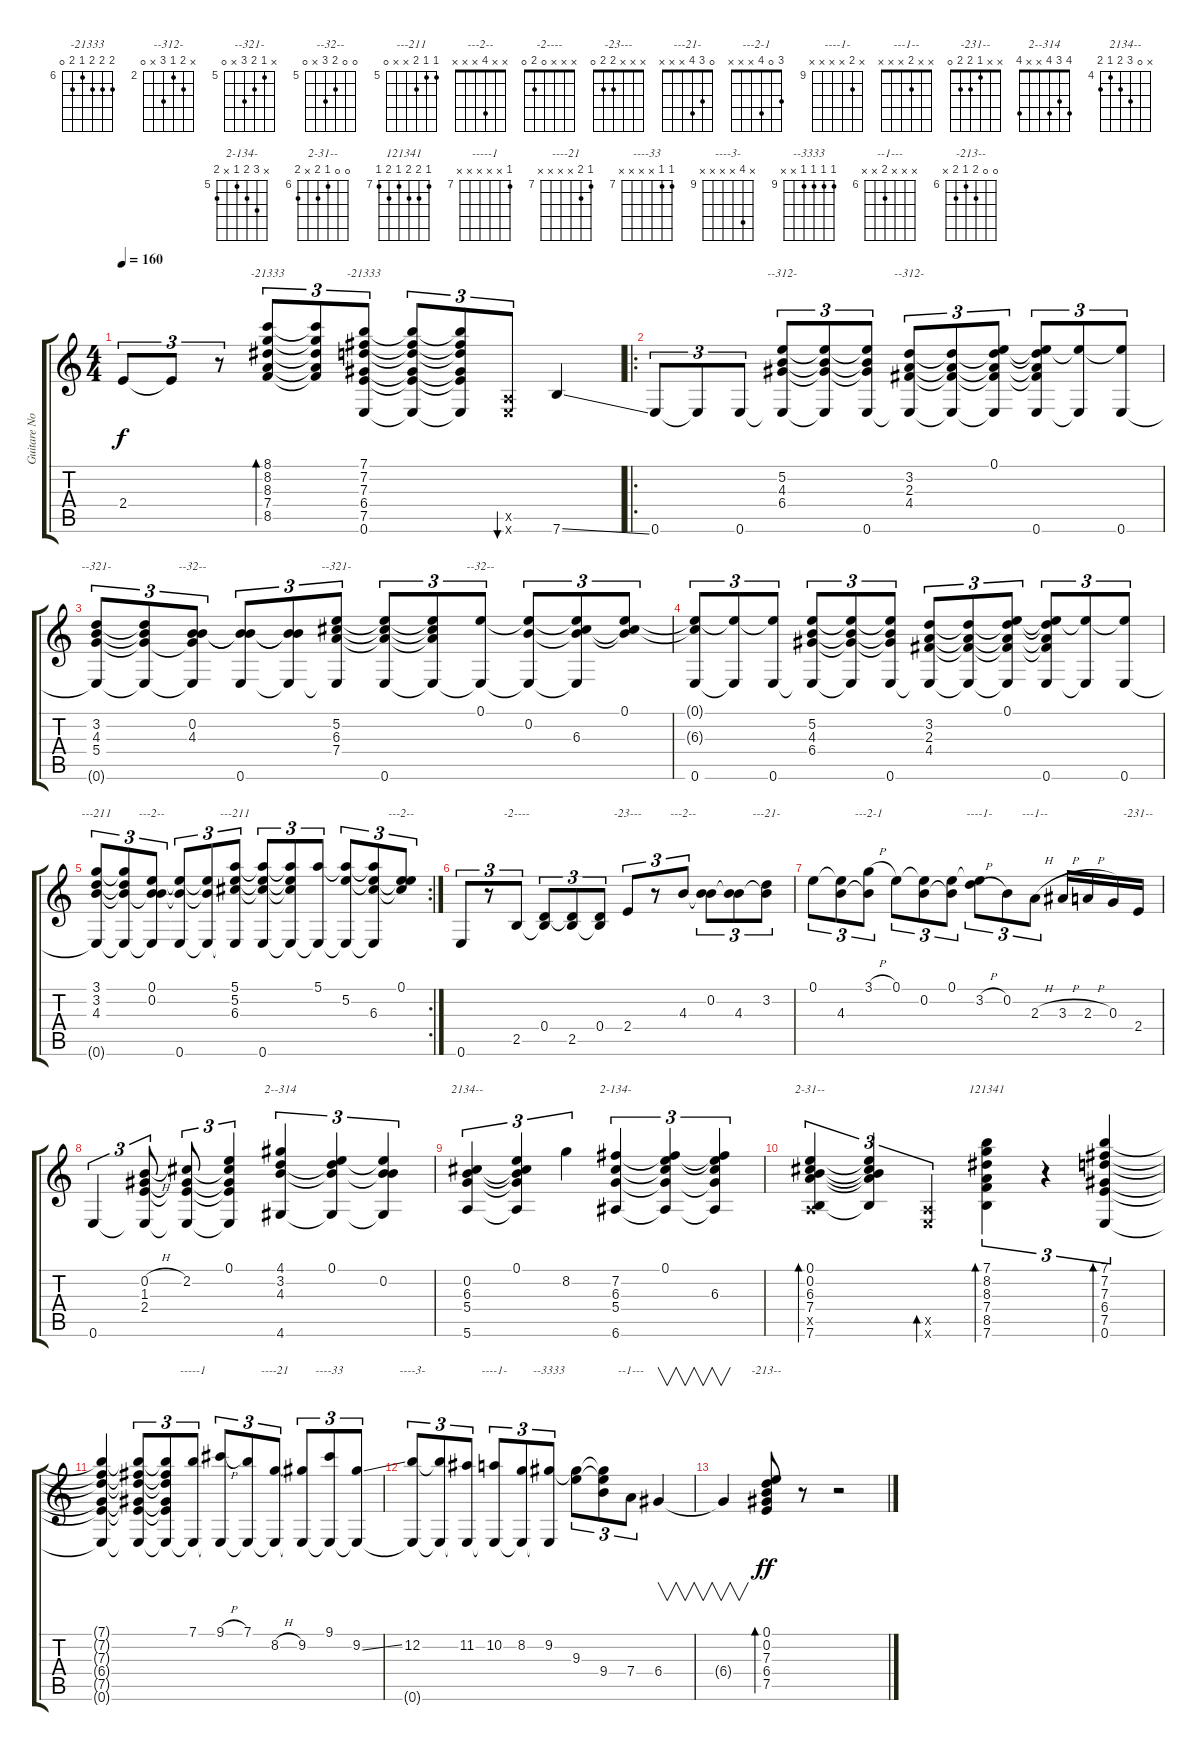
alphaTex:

\track ("Guitare Novembre 2002" "Guitare No") {instrument acousticguitarnylon}
\staff {score tabs}
\tuning (E4 B3 G3 D3 A2 E2) {hide}
\chord ("-21333" 8 8 8 7 8 x) {firstfret 7}
\chord ("-21333" 7 7 7 6 7 0) {firstfret 6}
\chord ("--312-" x 5 4 6 x 0) {firstfret 4}
\chord ("--312-" x 3 2 4 x 0) {firstfret 2}
\chord ("--321-" x 3 4 5 x 0) {firstfret 3}
\chord ("--32--" x 0 4 5 x 0) {firstfret 3}
\chord ("--321-" x 5 6 7 x 0) {firstfret 5}
\chord ("--32--" 0 0 6 7 x 0) {firstfret 5}
\chord ("---211" 3 3 4 x x 0) {firstfret 3}
\chord ("---2--" 0 0 4 x x 0) {firstfret 3}
\chord ("---211" 5 5 6 x x 0) {firstfret 5}
\chord ("---2--" 0 0 6 x x 0) {firstfret 5}
\chord ("-2----" x x x 0 2 0)
\chord ("-23---" x x x 2 2 0)
\chord ("---2--" x x 4 x x x)
\chord ("---21-" 0 3 4 x x x)
\chord ("---2-1" 3 0 4 x x x)
\chord ("----1-" 0 3 x x x x)
\chord ("---1--" x x 2 x x x)
\chord ("-231--" x x 1 2 2 0)
\chord ("2--314" 4 3 4 x x 4)
\chord ("2134--" x 0 6 5 4 5) {firstfret 4}
\chord ("2-134-" x 7 6 5 x 6) {firstfret 5}
\chord ("2-31--" 0 0 6 7 x 7) {firstfret 6}
\chord ("121341" 7 8 8 7 8 7) {firstfret 7}
\chord ("-----1" 7 x x x x x) {firstfret 7}
\chord ("----21" 7 8 x x x x) {firstfret 7}
\chord ("----33" 7 7 x x x x) {firstfret 7}
\chord ("----3-" x 12 x x x x) {firstfret 9}
\chord ("----1-" x 10 x x x x) {firstfret 9}
\chord ("--3333" 9 9 9 9 x x) {firstfret 9}
\chord ("--1---" x x x 7 x x) {firstfret 6}
\chord ("-213--" 0 0 7 6 7 x) {firstfret 6}
\ts (4 4)
\tempo 160
\clef g2
\ks c
2.4.8{tu (3 2) dy f} 2.4{t}.8{tu (3 2)} r.8{tu (3 2)} (8.1 8.2 8.3 7.4 8.5).8{tu (3 2) bd 30 ch "-21333"} (8.1{t} 8.2{t} 8.3{t} 7.4{t} 8.5{t}).8{tu (3 2)} (7.1 7.2 7.3 6.4 7.5 0.6).8{tu (3 2) ch "-21333"} (7.1{t} 7.2{t} 7.3{t} 6.4{t} 7.5{t} 0.6{t}).8{tu (3 2)} (7.1{t} 7.2{t} 7.3{t} 6.4{t} 7.5{t} 0.6{t}).8{tu (3 2)} (0.5{x} 0.6{x}).8{tu (3 2) bu 30} 7.6{ss}.4 |
\ro
0.6.8{tu (3 2)} 0.6{t}.8{tu (3 2)} 0.6.8{tu (3 2)} (5.2 4.3 6.4 0.6{t}).8{tu (3 2) ch "--312-"} (5.2{t} 4.3{t} 6.4{t} 0.6{t}).8{tu (3 2)} (5.2{t} 4.3{t} 6.4{t} 0.6).8{tu (3 2)} (3.2 2.3 4.4 0.6{t}).8{tu (3 2) ch "--312-"} (3.2{t} 2.3{t} 4.4{t} 0.6{t}).8{tu (3 2)} (0.1 3.2{t} 2.3{t} 4.4{t} 0.6{t}).8{tu (3 2)} (0.1{t} 3.2{t} 2.3{t} 4.4{t} 0.6).8{tu (3 2)} (0.1{t} 0.6{t}).8{tu (3 2)} (0.1{t} 0.6).8{tu (3 2)} |
(3.2 4.3 5.4 0.6{t}).8{tu (3 2) ch "--321-"} (3.2{t} 4.3{t} 5.4{t} 0.6{t}).8{tu (3 2)} (0.2 4.3 5.4{t} 0.6{t}).8{tu (3 2) ch "--32--"} (0.2{t} 4.3{t} 0.6).8{tu (3 2)} (0.2{t} 4.3{t} 0.6{t}).8{tu (3 2)} (5.2 6.3 7.4 0.6{t}).8{tu (3 2) ch "--321-"} (5.2{t} 6.3{t} 7.4{t} 0.6).8{tu (3 2)} (5.2{t} 6.3{t} 7.4{t} 0.6{t}).8{tu (3 2)} (0.1 0.6{t}).8{tu (3 2) ch "--32--"} (0.1{t} 0.2 0.6{t}).8{tu (3 2)} (0.1{t} 0.2{t} 6.3 0.6{t}).8{tu (3 2)} (0.1 0.2{t} 6.3{t}).8{tu (3 2)} |
(0.1{t} 6.3{t} 0.6).8{tu (3 2)} (0.1{t} 0.6{t}).8{tu (3 2)} (0.1{t} 0.6).8{tu (3 2)} (5.2 4.3 6.4 0.6{t}).8{tu (3 2)} (5.2{t} 4.3{t} 6.4{t} 0.6{t}).8{tu (3 2)} (5.2{t} 4.3{t} 6.4{t} 0.6).8{tu (3 2)} (3.2 2.3 4.4 0.6{t}).8{tu (3 2)} (3.2{t} 2.3{t} 4.4{t} 0.6{t}).8{tu (3 2)} (0.1 3.2{t} 2.3{t} 4.4{t} 0.6{t}).8{tu (3 2)} (0.1{t} 3.2{t} 2.3{t} 4.4{t} 0.6).8{tu (3 2)} (0.1{t} 0.6{t}).8{tu (3 2)} (0.1{t} 0.6).8{tu (3 2)} |
\rc 2
(3.1 3.2 4.3 0.6{t}).8{tu (3 2) ch "---211"} (3.1{t} 3.2{t} 4.3{t} 0.6{t}).8{tu (3 2)} (0.1 0.2 4.3{t} 0.6{t}).8{tu (3 2) ch "---2--"} (0.1{t} 0.2{t} 0.6).8{tu (3 2)} (0.1{t} 0.2{t} 0.6{t}).8{tu (3 2)} (5.1 5.2 6.3 0.6{t}).8{tu (3 2) ch "---211"} (5.1{t} 5.2{t} 6.3{t} 0.6).8{tu (3 2)} (5.1{t} 5.2{t} 6.3{t} 0.6{t}).8{tu (3 2)} (5.1 0.6{t}).8{tu (3 2)} (5.1{t} 5.2 0.6{t}).8{tu (3 2)} (5.1{t} 5.2{t} 6.3 0.6{t}).8{tu (3 2)} (0.1 5.2{t} 6.3{t}).8{tu (3 2) ch "---2--"} |
0.6.8{tu (3 2)} r.8{tu (3 2)} 2.5.8{tu (3 2) ch "-2----"} (0.4 2.5{t}).8{tu (3 2)} (0.4{t} 2.5).8{tu (3 2)} (0.4 2.5{t}).8{tu (3 2)} 2.4.8{tu (3 2) ch "-23---"} r.8{tu (3 2)} 4.3.8{tu (3 2) ch "---2--"} (0.2 4.3{t}).8{tu (3 2)} (0.2{t} 4.3).8{tu (3 2)} (3.2 4.3{t}).8{tu (3 2) ch "---21-"} |
0.1.8{tu (3 2)} (0.1{t} 4.3).8{tu (3 2)} (3.1{h} 4.3{t}).8{tu (3 2) ch "---2-1"} 0.1.8{tu (3 2)} (0.1{t} 0.2).8{tu (3 2)} (0.1 0.2{t}).8{tu (3 2)} (0.1{t} 3.2{h}).8{tu (3 2) ch "----1-"} 0.2.8{tu (3 2)} 2.3{h}.8{tu (3 2) ch "---1--"} 3.3{h}.16 2.3{h}.16 0.3.16 2.4.16{ch "-231--"} |
0.6.4{tu (3 2)} (0.2{h} 1.3 2.4 0.6{t}).8{tu (3 2)} (2.2 1.3{t} 2.4{t} 0.6{t}).8{tu (3 2)} (0.1 2.2{t} 1.3{t} 2.4{t} 0.6{t}).4{tu (3 2)} (4.1 3.2 4.3 4.6).4{tu (3 2) ch "2--314"} (0.1 3.2{t} 4.3{t} 4.6{t}).4{tu (3 2)} (0.1{t} 0.2 4.3{t} 4.6{t}).4{tu (3 2)} |
(0.2 6.3 5.4 5.6).4{tu (3 2) ch "2134--"} (0.1 0.2{t} 6.3{t} 5.4{t} 5.6{t}).4{tu (3 2)} 8.2.4{tu (3 2)} (7.2 6.3 5.4 6.6).4{tu (3 2) ch "2-134-"} (0.1 7.2{t} 6.3{t} 5.4{t} 6.6{t}).4{tu (3 2)} (0.1{t} 7.2{t} 6.3 5.4{t} 6.6{t}).4{tu (3 2)} |
(0.1 0.2 6.3 7.4 0.5{x} 7.6).4{tu (3 2) bd 120 ch "2-31--"} (0.1{t} 0.2{t} 6.3{t} 7.4{t} 7.6{t}).4{tu (3 2)} (0.5{x} 0.6{x}).4{tu (3 2) bd 30} (7.1 8.2 8.3 7.4 8.5 7.6).4{tu (3 2) bd 120 ch "121341"} r.4{tu (3 2)} (7.1 7.2 7.3 6.4 7.5 0.6).4{tu (3 2) bd 480} |
(7.1{t} 7.2{t} 7.3{t} 6.4{t} 7.5{t} 0.6{t}).4 (7.1{t} 7.2{t} 7.3{t} 6.4{t} 7.5{t} 0.6{t}).8{tu (3 2)} (7.1{t} 7.2{t} 7.3{t} 6.4{t} 7.5{t} 0.6{t}).8{tu (3 2)} (7.1 0.6{t}).8{tu (3 2) ch "-----1"} (9.1{h} 0.6{t}).8{tu (3 2)} (7.1 0.6{t}).8{tu (3 2)} (8.2{h} 0.6{t}).8{tu (3 2) ch "----21"} (9.2 0.6{t}).8{tu (3 2)} (9.1 0.6{t}).8{tu (3 2) ch "----33"} (9.2{ss} 0.6{t}).8{tu (3 2)} |
(12.2 0.6{t}).8{tu (3 2) ch "----3-"} (12.2{t} 0.6{t}).8{tu (3 2)} (11.2 0.6{t}).8{tu (3 2)} (10.2 0.6{t}).8{tu (3 2) ch "----1-"} (8.2 0.6{t}).8{tu (3 2)} (9.2 0.6{t}).8{tu (3 2) ch "--3333"} (9.2{t} 9.3).8{tu (3 2)} (9.2{t} 9.3{t} 9.4).8{tu (3 2)} 7.4.8{tu (3 2) ch "--1---"} 6.4.4{v} |
6.4{t}.4{v} (0.1 0.2 7.3 6.4 7.5).8{bd 30 ch "-213--" dy ff} r.8 r.2
